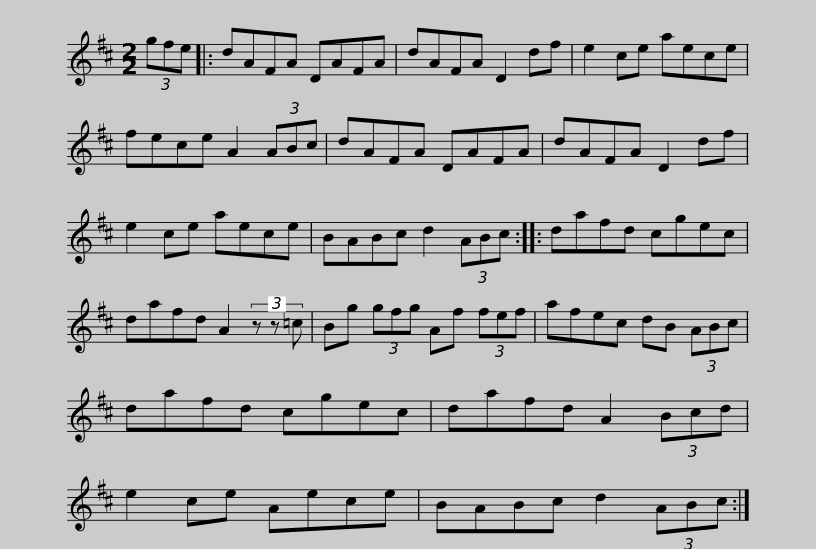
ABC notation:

X:1
L:1/8
M:2/2
I:linebreak $
K:D
V:1 treble
V:1
 (3gfe |: dAFA DAFA | dAFA D2 df | e2 ce aece | fece A2 (3ABc | %5
 dAFA DAFA |$ dAFA D2 df | e2 ce aece | BABc d2 (3ABc :: dafd cgec | %10
 dafd A2 (3z z =c |$ Bg (3gfg Af (3fef | afec dB (3ABc | dafd cgec | dafd A2 (3Bcd | %15
 e2 ce Aece |$ BABc d2 (3ABc :| %17
